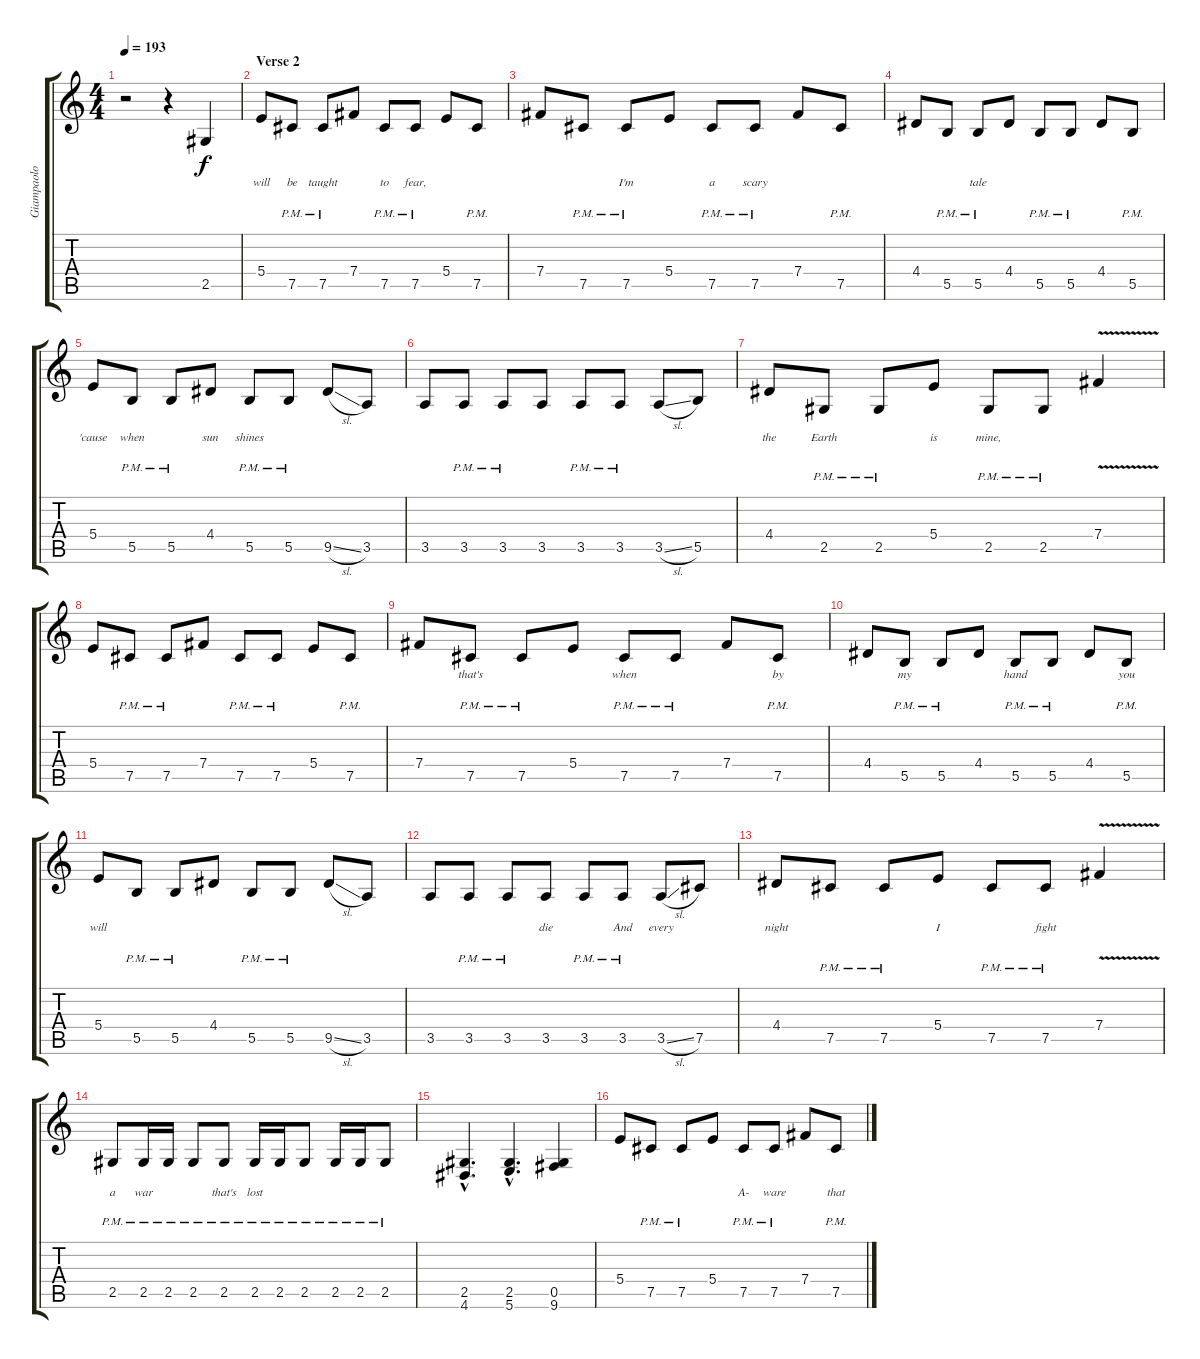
\track ("Giampaolo Caprino" "Giampaolo ") {instrument overdrivenguitar}
\staff {score tabs}
\tuning (Db4 Ab3 E3 B2 Gb2 B1) {hide}
\ts (4 4)
\tempo 193
\clef g2
\ks c
r.2{dy f} r.4 2.5.4{lyrics (0 "") lyrics (1 "") lyrics (2 "") lyrics (3 "") lyrics (4 "")} |
\section ("" "Verse 2")
5.4.8{lyrics (0 "will") lyrics (1 "") lyrics (2 "") lyrics (3 "") lyrics (4 "")} 7.5{pm}.8{lyrics (0 "be") lyrics (1 "") lyrics (2 "") lyrics (3 "") lyrics (4 "")} 7.5{pm}.8{lyrics (0 "taught") lyrics (1 "") lyrics (2 "") lyrics (3 "") lyrics (4 "")} 7.4.8{lyrics (0 "") lyrics (1 "") lyrics (2 "") lyrics (3 "") lyrics (4 "")} 7.5{pm}.8{lyrics (0 "to") lyrics (1 "") lyrics (2 "") lyrics (3 "") lyrics (4 "")} 7.5{pm}.8{lyrics (0 "fear,") lyrics (1 "") lyrics (2 "") lyrics (3 "") lyrics (4 "")} 5.4.8{lyrics (0 "") lyrics (1 "") lyrics (2 "") lyrics (3 "") lyrics (4 "")} 7.5{pm}.8{lyrics (0 "") lyrics (1 "") lyrics (2 "") lyrics (3 "") lyrics (4 "")} |
7.4.8{lyrics (0 "") lyrics (1 "") lyrics (2 "") lyrics (3 "") lyrics (4 "")} 7.5{pm}.8{lyrics (0 "") lyrics (1 "") lyrics (2 "") lyrics (3 "") lyrics (4 "")} 7.5{pm}.8{lyrics (0 "I'm") lyrics (1 "") lyrics (2 "") lyrics (3 "") lyrics (4 "")} 5.4.8{lyrics (0 "") lyrics (1 "") lyrics (2 "") lyrics (3 "") lyrics (4 "")} 7.5{pm}.8{lyrics (0 "a") lyrics (1 "") lyrics (2 "") lyrics (3 "") lyrics (4 "")} 7.5{pm}.8{lyrics (0 "scary") lyrics (1 "") lyrics (2 "") lyrics (3 "") lyrics (4 "")} 7.4.8{lyrics (0 "") lyrics (1 "") lyrics (2 "") lyrics (3 "") lyrics (4 "")} 7.5{pm}.8{lyrics (0 "") lyrics (1 "") lyrics (2 "") lyrics (3 "") lyrics (4 "")} |
4.4.8{lyrics (0 "") lyrics (1 "") lyrics (2 "") lyrics (3 "") lyrics (4 "")} 5.5{pm}.8{lyrics (0 "") lyrics (1 "") lyrics (2 "") lyrics (3 "") lyrics (4 "")} 5.5{pm}.8{lyrics (0 "tale") lyrics (1 "") lyrics (2 "") lyrics (3 "") lyrics (4 "")} 4.4.8{lyrics (0 "") lyrics (1 "") lyrics (2 "") lyrics (3 "") lyrics (4 "")} 5.5{pm}.8{lyrics (0 "") lyrics (1 "") lyrics (2 "") lyrics (3 "") lyrics (4 "")} 5.5{pm}.8{lyrics (0 "") lyrics (1 "") lyrics (2 "") lyrics (3 "") lyrics (4 "")} 4.4.8{lyrics (0 "") lyrics (1 "") lyrics (2 "") lyrics (3 "") lyrics (4 "")} 5.5{pm}.8{lyrics (0 "") lyrics (1 "") lyrics (2 "") lyrics (3 "") lyrics (4 "")} |
5.4.8{lyrics (0 "'cause") lyrics (1 "") lyrics (2 "") lyrics (3 "") lyrics (4 "")} 5.5{pm}.8{lyrics (0 "when") lyrics (1 "") lyrics (2 "") lyrics (3 "") lyrics (4 "")} 5.5{pm}.8{lyrics (0 "") lyrics (1 "") lyrics (2 "") lyrics (3 "") lyrics (4 "")} 4.4.8{lyrics (0 "sun") lyrics (1 "") lyrics (2 "") lyrics (3 "") lyrics (4 "")} 5.5{pm}.8{lyrics (0 "shines") lyrics (1 "") lyrics (2 "") lyrics (3 "") lyrics (4 "")} 5.5{pm}.8{lyrics (0 "") lyrics (1 "") lyrics (2 "") lyrics (3 "") lyrics (4 "")} 9.5{sl}.8{lyrics (0 "") lyrics (1 "") lyrics (2 "") lyrics (3 "") lyrics (4 "")} 3.5.8{lyrics (0 "") lyrics (1 "") lyrics (2 "") lyrics (3 "") lyrics (4 "")} |
3.5.8{lyrics (0 "") lyrics (1 "") lyrics (2 "") lyrics (3 "") lyrics (4 "")} 3.5{pm}.8{lyrics (0 "") lyrics (1 "") lyrics (2 "") lyrics (3 "") lyrics (4 "")} 3.5{pm}.8{lyrics (0 "") lyrics (1 "") lyrics (2 "") lyrics (3 "") lyrics (4 "")} 3.5.8{lyrics (0 "") lyrics (1 "") lyrics (2 "") lyrics (3 "") lyrics (4 "")} 3.5{pm}.8{lyrics (0 "") lyrics (1 "") lyrics (2 "") lyrics (3 "") lyrics (4 "")} 3.5{pm}.8{lyrics (0 "") lyrics (1 "") lyrics (2 "") lyrics (3 "") lyrics (4 "")} 3.5{sl}.8{lyrics (0 "") lyrics (1 "") lyrics (2 "") lyrics (3 "") lyrics (4 "")} 5.5.8{lyrics (0 "") lyrics (1 "") lyrics (2 "") lyrics (3 "") lyrics (4 "")} |
4.4.8{lyrics (0 "the") lyrics (1 "") lyrics (2 "") lyrics (3 "") lyrics (4 "")} 2.5{pm}.8{lyrics (0 "Earth") lyrics (1 "") lyrics (2 "") lyrics (3 "") lyrics (4 "")} 2.5{pm}.8{lyrics (0 "") lyrics (1 "") lyrics (2 "") lyrics (3 "") lyrics (4 "")} 5.4.8{lyrics (0 "is") lyrics (1 "") lyrics (2 "") lyrics (3 "") lyrics (4 "")} 2.5{pm}.8{lyrics (0 "mine,") lyrics (1 "") lyrics (2 "") lyrics (3 "") lyrics (4 "")} 2.5{pm}.8{lyrics (0 "") lyrics (1 "") lyrics (2 "") lyrics (3 "") lyrics (4 "")} 7.4{v}.4{lyrics (0 "") lyrics (1 "") lyrics (2 "") lyrics (3 "") lyrics (4 "")} |
5.4.8{lyrics (0 "") lyrics (1 "") lyrics (2 "") lyrics (3 "") lyrics (4 "")} 7.5{pm}.8{lyrics (0 "") lyrics (1 "") lyrics (2 "") lyrics (3 "") lyrics (4 "")} 7.5{pm}.8{lyrics (0 "") lyrics (1 "") lyrics (2 "") lyrics (3 "") lyrics (4 "")} 7.4.8{lyrics (0 "") lyrics (1 "") lyrics (2 "") lyrics (3 "") lyrics (4 "")} 7.5{pm}.8{lyrics (0 "") lyrics (1 "") lyrics (2 "") lyrics (3 "") lyrics (4 "")} 7.5{pm}.8{lyrics (0 "") lyrics (1 "") lyrics (2 "") lyrics (3 "") lyrics (4 "")} 5.4.8{lyrics (0 "") lyrics (1 "") lyrics (2 "") lyrics (3 "") lyrics (4 "")} 7.5{pm}.8{lyrics (0 "") lyrics (1 "") lyrics (2 "") lyrics (3 "") lyrics (4 "")} |
7.4.8{lyrics (0 "") lyrics (1 "") lyrics (2 "") lyrics (3 "") lyrics (4 "")} 7.5{pm}.8{lyrics (0 "that's") lyrics (1 "") lyrics (2 "") lyrics (3 "") lyrics (4 "")} 7.5{pm}.8{lyrics (0 "") lyrics (1 "") lyrics (2 "") lyrics (3 "") lyrics (4 "")} 5.4.8{lyrics (0 "") lyrics (1 "") lyrics (2 "") lyrics (3 "") lyrics (4 "")} 7.5{pm}.8{lyrics (0 "when") lyrics (1 "") lyrics (2 "") lyrics (3 "") lyrics (4 "")} 7.5{pm}.8{lyrics (0 "") lyrics (1 "") lyrics (2 "") lyrics (3 "") lyrics (4 "")} 7.4.8{lyrics (0 "") lyrics (1 "") lyrics (2 "") lyrics (3 "") lyrics (4 "")} 7.5{pm}.8{lyrics (0 "by") lyrics (1 "") lyrics (2 "") lyrics (3 "") lyrics (4 "")} |
4.4.8{lyrics (0 "") lyrics (1 "") lyrics (2 "") lyrics (3 "") lyrics (4 "")} 5.5{pm}.8{lyrics (0 "my") lyrics (1 "") lyrics (2 "") lyrics (3 "") lyrics (4 "")} 5.5{pm}.8{lyrics (0 "") lyrics (1 "") lyrics (2 "") lyrics (3 "") lyrics (4 "")} 4.4.8{lyrics (0 "") lyrics (1 "") lyrics (2 "") lyrics (3 "") lyrics (4 "")} 5.5{pm}.8{lyrics (0 "hand") lyrics (1 "") lyrics (2 "") lyrics (3 "") lyrics (4 "")} 5.5{pm}.8{lyrics (0 "") lyrics (1 "") lyrics (2 "") lyrics (3 "") lyrics (4 "")} 4.4.8{lyrics (0 "") lyrics (1 "") lyrics (2 "") lyrics (3 "") lyrics (4 "")} 5.5{pm}.8{lyrics (0 "you") lyrics (1 "") lyrics (2 "") lyrics (3 "") lyrics (4 "")} |
5.4.8{lyrics (0 "will") lyrics (1 "") lyrics (2 "") lyrics (3 "") lyrics (4 "")} 5.5{pm}.8{lyrics (0 "") lyrics (1 "") lyrics (2 "") lyrics (3 "") lyrics (4 "")} 5.5{pm}.8{lyrics (0 "") lyrics (1 "") lyrics (2 "") lyrics (3 "") lyrics (4 "")} 4.4.8{lyrics (0 "") lyrics (1 "") lyrics (2 "") lyrics (3 "") lyrics (4 "")} 5.5{pm}.8{lyrics (0 "") lyrics (1 "") lyrics (2 "") lyrics (3 "") lyrics (4 "")} 5.5{pm}.8{lyrics (0 "") lyrics (1 "") lyrics (2 "") lyrics (3 "") lyrics (4 "")} 9.5{sl}.8{lyrics (0 "") lyrics (1 "") lyrics (2 "") lyrics (3 "") lyrics (4 "")} 3.5.8{lyrics (0 "") lyrics (1 "") lyrics (2 "") lyrics (3 "") lyrics (4 "")} |
3.5.8{lyrics (0 "") lyrics (1 "") lyrics (2 "") lyrics (3 "") lyrics (4 "")} 3.5{pm}.8{lyrics (0 "") lyrics (1 "") lyrics (2 "") lyrics (3 "") lyrics (4 "")} 3.5{pm}.8{lyrics (0 "") lyrics (1 "") lyrics (2 "") lyrics (3 "") lyrics (4 "")} 3.5.8{lyrics (0 "die") lyrics (1 "") lyrics (2 "") lyrics (3 "") lyrics (4 "")} 3.5{pm}.8{lyrics (0 "") lyrics (1 "") lyrics (2 "") lyrics (3 "") lyrics (4 "")} 3.5{pm}.8{lyrics (0 "And") lyrics (1 "") lyrics (2 "") lyrics (3 "") lyrics (4 "")} 3.5{sl}.8{lyrics (0 "every") lyrics (1 "") lyrics (2 "") lyrics (3 "") lyrics (4 "")} 7.5.8{lyrics (0 "") lyrics (1 "") lyrics (2 "") lyrics (3 "") lyrics (4 "")} |
4.4.8{lyrics (0 "night") lyrics (1 "") lyrics (2 "") lyrics (3 "") lyrics (4 "")} 7.5{pm}.8{lyrics (0 "") lyrics (1 "") lyrics (2 "") lyrics (3 "") lyrics (4 "")} 7.5{pm}.8{lyrics (0 "") lyrics (1 "") lyrics (2 "") lyrics (3 "") lyrics (4 "")} 5.4.8{lyrics (0 "I") lyrics (1 "") lyrics (2 "") lyrics (3 "") lyrics (4 "")} 7.5{pm}.8{lyrics (0 "") lyrics (1 "") lyrics (2 "") lyrics (3 "") lyrics (4 "")} 7.5{pm}.8{lyrics (0 "fight") lyrics (1 "") lyrics (2 "") lyrics (3 "") lyrics (4 "")} 7.4{v}.4{lyrics (0 "") lyrics (1 "") lyrics (2 "") lyrics (3 "") lyrics (4 "")} |
2.5{pm}.8{lyrics (0 "a") lyrics (1 "") lyrics (2 "") lyrics (3 "") lyrics (4 "")} 2.5{pm}.16{lyrics (0 "war") lyrics (1 "") lyrics (2 "") lyrics (3 "") lyrics (4 "")} 2.5{pm}.16{lyrics (0 "") lyrics (1 "") lyrics (2 "") lyrics (3 "") lyrics (4 "")} 2.5{pm}.8{lyrics (0 "") lyrics (1 "") lyrics (2 "") lyrics (3 "") lyrics (4 "")} 2.5{pm}.8{lyrics (0 "that's") lyrics (1 "") lyrics (2 "") lyrics (3 "") lyrics (4 "")} 2.5{pm}.16{lyrics (0 "lost") lyrics (1 "") lyrics (2 "") lyrics (3 "") lyrics (4 "")} 2.5{pm}.16{lyrics (0 "") lyrics (1 "") lyrics (2 "") lyrics (3 "") lyrics (4 "")} 2.5{pm}.8{lyrics (0 "") lyrics (1 "") lyrics (2 "") lyrics (3 "") lyrics (4 "")} 2.5{pm}.16{lyrics (0 "") lyrics (1 "") lyrics (2 "") lyrics (3 "") lyrics (4 "")} 2.5{pm}.16{lyrics (0 "") lyrics (1 "") lyrics (2 "") lyrics (3 "") lyrics (4 "")} 2.5{pm}.8{lyrics (0 "") lyrics (1 "") lyrics (2 "") lyrics (3 "") lyrics (4 "")} |
(2.5{hac} 4.6{hac}).4{d lyrics (0 "") lyrics (1 "") lyrics (2 "") lyrics (3 "") lyrics (4 "")} (2.5{hac} 5.6{hac}).4{d lyrics (0 "") lyrics (1 "") lyrics (2 "") lyrics (3 "") lyrics (4 "")} (0.5 9.6).4{lyrics (0 "") lyrics (1 "") lyrics (2 "") lyrics (3 "") lyrics (4 "")} |
5.4.8{lyrics (0 "") lyrics (1 "") lyrics (2 "") lyrics (3 "") lyrics (4 "")} 7.5{pm}.8{lyrics (0 "") lyrics (1 "") lyrics (2 "") lyrics (3 "") lyrics (4 "")} 7.5{pm}.8{lyrics (0 "") lyrics (1 "") lyrics (2 "") lyrics (3 "") lyrics (4 "")} 5.4.8{lyrics (0 "") lyrics (1 "") lyrics (2 "") lyrics (3 "") lyrics (4 "")} 7.5{pm}.8{lyrics (0 "A-") lyrics (1 "") lyrics (2 "") lyrics (3 "") lyrics (4 "")} 7.5{pm}.8{lyrics (0 "ware") lyrics (1 "") lyrics (2 "") lyrics (3 "") lyrics (4 "")} 7.4.8{lyrics (0 "") lyrics (1 "") lyrics (2 "") lyrics (3 "") lyrics (4 "")} 7.5{pm}.8{lyrics (0 "that") lyrics (1 "") lyrics (2 "") lyrics (3 "") lyrics (4 "")}
